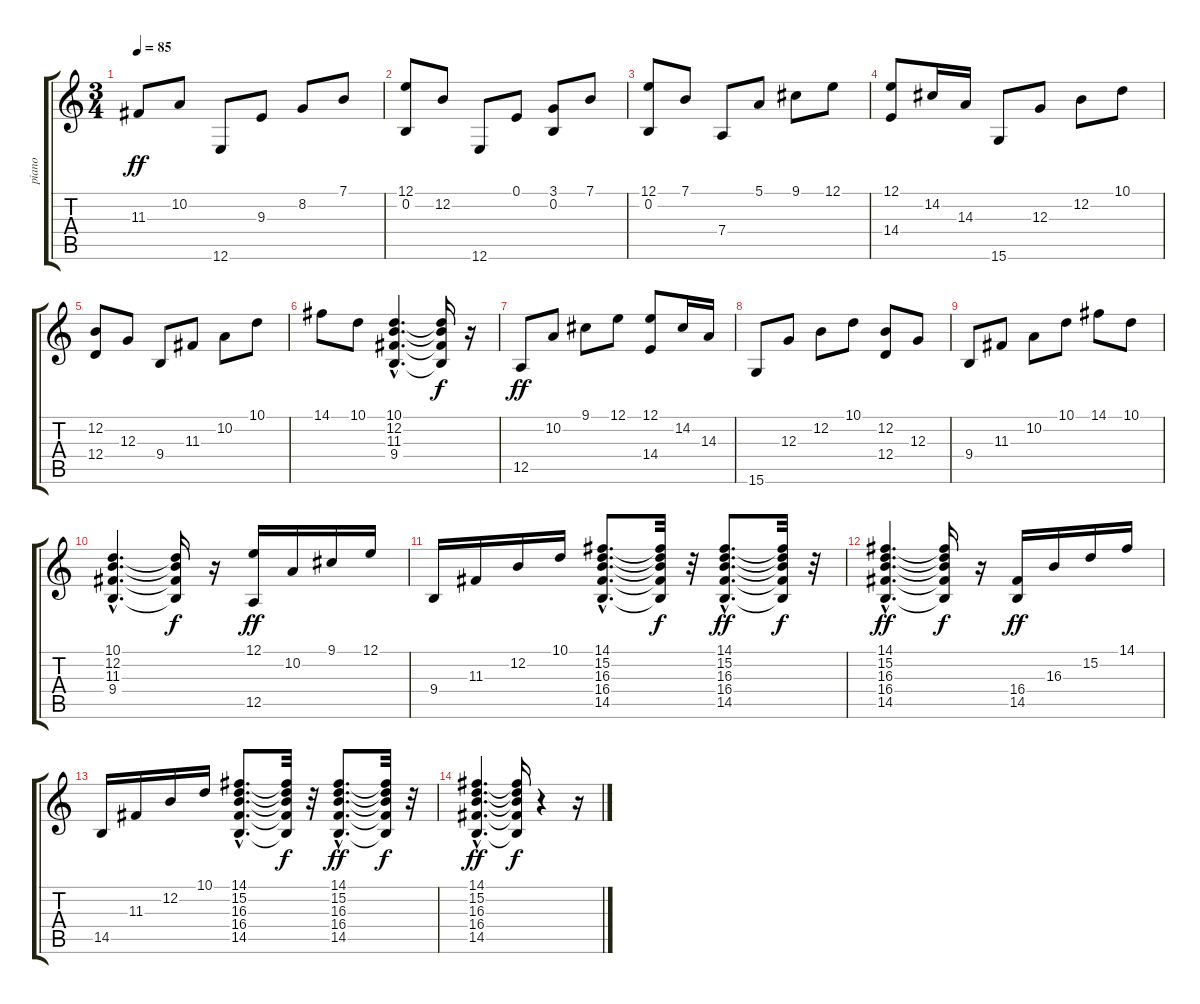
\track ("piano" "piano") {instrument brightacousticpiano}
\staff {score tabs}
\tuning (E4 B3 G3 D3 A2 E2) {hide}
\ts (3 4)
\tempo 85
\clef g2
\ks c
11.3.8{dy ff} 10.2.8 12.6.8 9.3.8 8.2.8 7.1.8 |
(12.1 0.2).8 12.2.8 12.6.8 0.1.8 (3.1 0.2).8 7.1.8 |
(12.1 0.2).8 7.1.8 7.4.8 5.1.8 9.1.8 12.1.8 |
(12.1 14.4).8 14.2.16 14.3.16 15.6.8 12.3.8 12.2.8 10.1.8 |
(12.2 12.4).8 12.3.8 9.4.8 11.3.8 10.2.8 10.1.8 |
14.1.8 10.1.8 (10.1{hac} 12.2{hac} 11.3{hac} 9.4{hac}).4{d} (10.1{t} 12.2{t} 11.3{t} 9.4{t}).16{dy f} r.16 |
12.5.8{dy ff} 10.2.8 9.1.8 12.1.8 (12.1 14.4).8 14.2.16 14.3.16 |
15.6.8 12.3.8 12.2.8 10.1.8 (12.2 12.4).8 12.3.8 |
9.4.8 11.3.8 10.2.8 10.1.8 14.1.8 10.1.8 |
(10.1{hac} 12.2{hac} 11.3{hac} 9.4{hac}).4{d} (10.1{t} 12.2{t} 11.3{t} 9.4{t}).16{dy f} r.16 (12.1 12.5).16{dy ff} 10.2.16 9.1.16 12.1.16 |
9.4.16 11.3.16 12.2.16 10.1.16 (14.1{hac} 15.2{hac} 16.3{hac} 16.4{hac} 14.5{hac}).8{d} (14.1{t} 15.2{t} 16.3{t} 16.4{t} 14.5{t}).32{dy f} r.32 (14.1{hac} 15.2{hac} 16.3{hac} 16.4{hac} 14.5{hac}).8{d dy ff} (14.1{t} 15.2{t} 16.3{t} 16.4{t} 14.5{t}).32{dy f} r.32 |
(14.1{hac} 15.2{hac} 16.3{hac} 16.4{hac} 14.5{hac}).4{d dy ff} (14.1{t} 15.2{t} 16.3{t} 16.4{t} 14.5{t}).16{dy f} r.16 (16.4 14.5).16{dy ff} 16.3.16 15.2.16 14.1.16 |
14.5.16 11.3.16 12.2.16 10.1.16 (14.1{hac} 15.2{hac} 16.3{hac} 16.4{hac} 14.5{hac}).8{d} (14.1{t} 15.2{t} 16.3{t} 16.4{t} 14.5{t}).32{dy f} r.32 (14.1{hac} 15.2{hac} 16.3{hac} 16.4{hac} 14.5{hac}).8{d dy ff} (14.1{t} 15.2{t} 16.3{t} 16.4{t} 14.5{t}).32{dy f} r.32 |
(14.1{hac} 15.2{hac} 16.3{hac} 16.4{hac} 14.5{hac}).4{d dy ff} (14.1{t} 15.2{t} 16.3{t} 16.4{t} 14.5{t}).16{dy f} r.4 r.16
